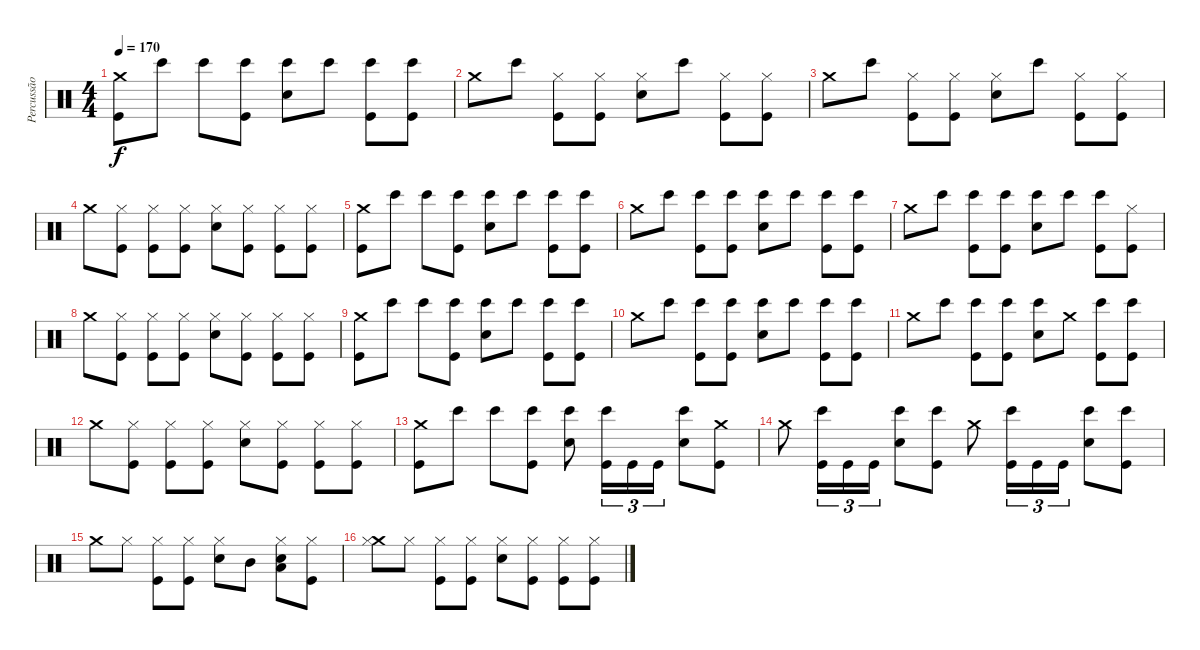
\track ("Percussão" "Percussão") {instrument percussion}
\staff {score}
\articulation defaults
\ts (4 4)
\tempo 170
\clef neutral
\ks c
("Crash medium (hit)" "Kick (hit)").8{dy f} "Bongo High (hit)".8 "Bongo High (hit)".8 ("Bongo High (hit)" "Kick (hit)").8 ("Bongo High (hit)" "Snare (hit) 2").8 "Bongo High (hit)".8 ("Bongo High (hit)" "Kick (hit)").8 ("Bongo High (hit)" "Kick (hit)").8 |
"Crash medium (hit)".8 "Bongo High (hit)".8 ("Hi-Hat (closed)" "Kick (hit)").8 ("Hi-Hat (closed)" "Kick (hit)").8 ("Hi-Hat (closed)" "Snare (hit) 2").8 "Bongo High (hit)".8 ("Hi-Hat (closed)" "Kick (hit)").8 ("Hi-Hat (closed)" "Kick (hit)").8 |
"Crash medium (hit)".8 "Bongo High (hit)".8 ("Hi-Hat (closed)" "Kick (hit)").8 ("Hi-Hat (closed)" "Kick (hit)").8 ("Hi-Hat (closed)" "Snare (hit) 2").8 "Bongo High (hit)".8 ("Hi-Hat (closed)" "Kick (hit)").8 ("Hi-Hat (closed)" "Kick (hit)").8 |
"Crash medium (hit)".8 ("Hi-Hat (closed)" "Kick (hit)").8 ("Hi-Hat (closed)" "Kick (hit)").8 ("Hi-Hat (closed)" "Kick (hit)").8 ("Hi-Hat (closed)" "Snare (hit) 2").8 ("Hi-Hat (closed)" "Kick (hit)").8 ("Hi-Hat (closed)" "Kick (hit)").8 ("Hi-Hat (closed)" "Kick (hit)").8 |
("Crash medium (hit)" "Kick (hit)").8 "Bongo High (hit)".8 "Bongo High (hit)".8 ("Bongo High (hit)" "Kick (hit)").8 ("Bongo High (hit)" "Snare (hit) 2").8 "Bongo High (hit)".8 ("Bongo High (hit)" "Kick (hit)").8 ("Bongo High (hit)" "Kick (hit)").8 |
"Crash medium (hit)".8 "Bongo High (hit)".8 ("Bongo High (hit)" "Kick (hit)").8 ("Bongo High (hit)" "Kick (hit)").8 ("Bongo High (hit)" "Snare (hit) 2").8 "Bongo High (hit)".8 ("Bongo High (hit)" "Kick (hit)").8 ("Bongo High (hit)" "Kick (hit)").8 |
"Crash medium (hit)".8 "Bongo High (hit)".8 ("Bongo High (hit)" "Kick (hit)").8 ("Bongo High (hit)" "Kick (hit)").8 ("Bongo High (hit)" "Snare (hit) 2").8 "Bongo High (hit)".8 ("Bongo High (hit)" "Kick (hit)").8 ("Hi-Hat (closed)" "Kick (hit)").8 |
"Crash medium (hit)".8 ("Hi-Hat (closed)" "Kick (hit)").8 ("Hi-Hat (closed)" "Kick (hit)").8 ("Hi-Hat (closed)" "Kick (hit)").8 ("Hi-Hat (closed)" "Snare (hit) 2").8 ("Hi-Hat (closed)" "Kick (hit)").8 ("Hi-Hat (closed)" "Kick (hit)").8 ("Hi-Hat (closed)" "Kick (hit)").8 |
("Crash medium (hit)" "Kick (hit)").8 "Bongo High (hit)".8 "Bongo High (hit)".8 ("Bongo High (hit)" "Kick (hit)").8 ("Bongo High (hit)" "Snare (hit) 2").8 "Bongo High (hit)".8 ("Bongo High (hit)" "Kick (hit)").8 ("Bongo High (hit)" "Kick (hit)").8 |
"Crash medium (hit)".8 "Bongo High (hit)".8 ("Bongo High (hit)" "Kick (hit)").8 ("Bongo High (hit)" "Kick (hit)").8 ("Bongo High (hit)" "Snare (hit) 2").8 "Bongo High (hit)".8 ("Bongo High (hit)" "Kick (hit)").8 ("Bongo High (hit)" "Kick (hit)").8 |
"Crash medium (hit)".8 "Bongo High (hit)".8 ("Bongo High (hit)" "Kick (hit)").8 ("Bongo High (hit)" "Kick (hit)").8 ("Bongo High (hit)" "Snare (hit) 2").8 "Crash medium (hit)".8 ("Bongo High (hit)" "Kick (hit)").8 ("Bongo High (hit)" "Kick (hit)").8 |
"Crash medium (hit)".8 ("Hi-Hat (closed)" "Kick (hit)").8 ("Hi-Hat (closed)" "Kick (hit)").8 ("Hi-Hat (closed)" "Kick (hit)").8 ("Hi-Hat (closed)" "Snare (hit) 2").8 ("Hi-Hat (closed)" "Kick (hit)").8 ("Hi-Hat (closed)" "Kick (hit)").8 ("Hi-Hat (closed)" "Kick (hit)").8 |
("Crash medium (hit)" "Kick (hit)").8 "Bongo High (hit)".8 "Bongo High (hit)".8 ("Bongo High (hit)" "Kick (hit)").8 ("Bongo High (hit)" "Snare (hit) 2").8 ("Bongo High (hit)" "Kick (hit)").16{tu (3 2)} "Kick (hit)".16{tu (3 2)} "Kick (hit)".16{tu (3 2)} ("Bongo High (hit)" "Snare (hit) 2").8 ("Crash medium (hit)" "Kick (hit)").8 |
"Crash medium (hit)".8 ("Bongo High (hit)" "Kick (hit)").16{tu (3 2)} "Kick (hit)".16{tu (3 2)} "Kick (hit)".16{tu (3 2)} ("Bongo High (hit)" "Snare (hit) 2").8 ("Bongo High (hit)" "Kick (hit)").8 "Crash medium (hit)".8 ("Bongo High (hit)" "Kick (hit)").16{tu (3 2)} "Kick (hit)".16{tu (3 2)} "Kick (hit)".16{tu (3 2)} ("Bongo High (hit)" "Snare (hit) 2").8 ("Bongo High (hit)" "Kick (hit)").8 |
"Crash medium (hit)".8 "Hi-Hat (closed)".8 ("Hi-Hat (closed)" "Kick (hit)").8 ("Hi-Hat (closed)" "Kick (hit)").8 ("Hi-Hat (closed)" "Snare (hit) 2").8 "Mid Tom (hit)".8 ("Low Tom (hit)" "Hi-Hat (closed)" "Snare (hit) 2").8 ("Hi-Hat (closed)" "Kick (hit)").8 |
("Crash medium (hit)" "Hi-Hat (closed)").8 "Hi-Hat (closed)".8 ("Hi-Hat (closed)" "Kick (hit)").8 ("Hi-Hat (closed)" "Kick (hit)").8 ("Hi-Hat (closed)" "Snare (hit) 2").8 ("Hi-Hat (closed)" "Kick (hit)").8 ("Hi-Hat (closed)" "Kick (hit)").8 ("Hi-Hat (closed)" "Kick (hit)").8
